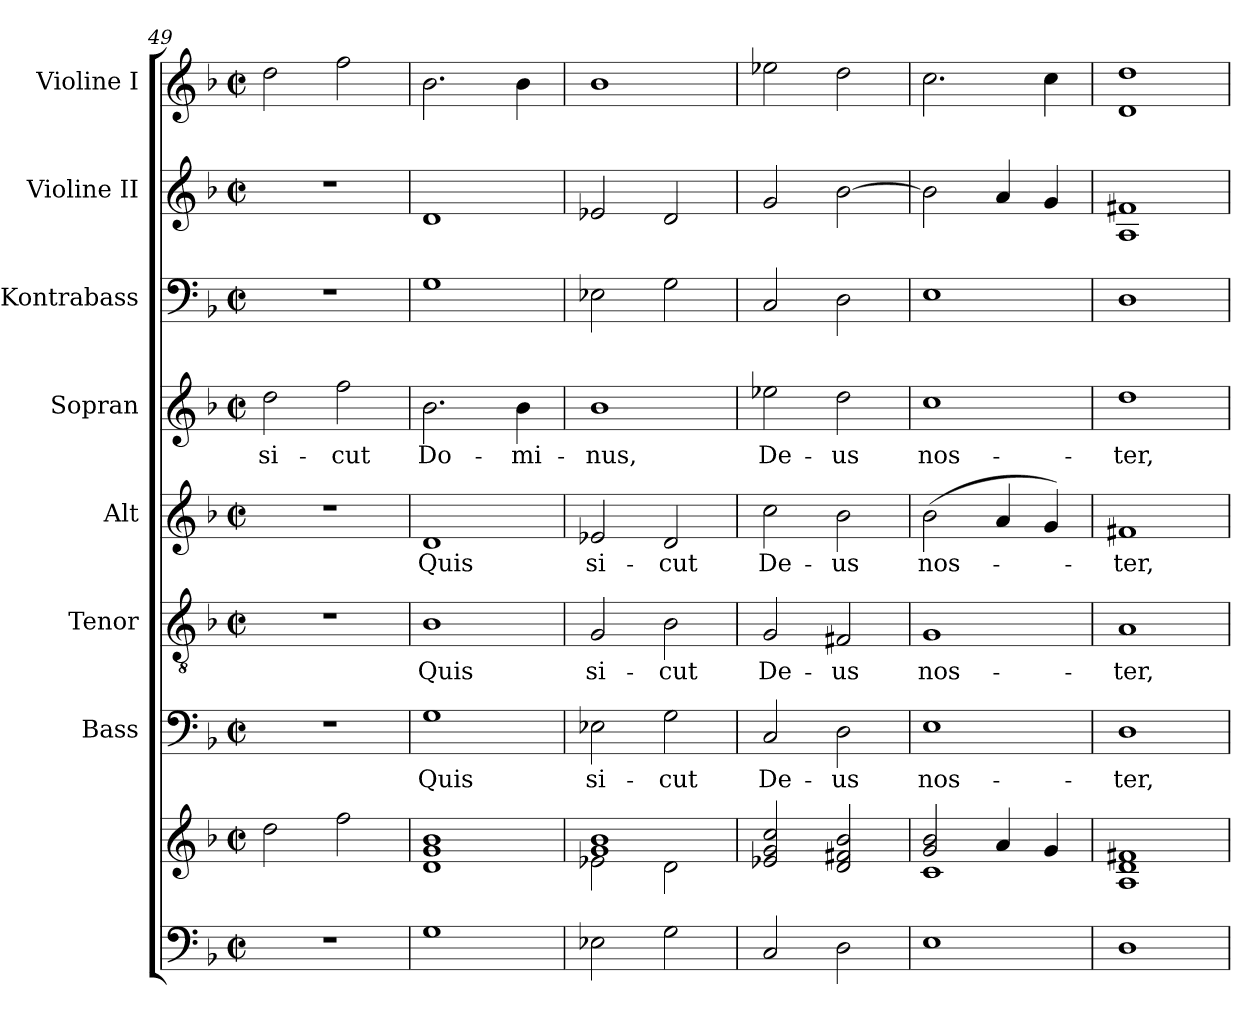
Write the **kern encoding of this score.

**kern	**kern	**kern	**text	**kern	**text	**kern	**text	**kern	**text	**kern	**kern	**kern
*part8	*part8	*part7	*part7	*part6	*part6	*part5	*part5	*part4	*part4	*part3	*part2	*part1
*staff9	*staff8	*staff7	*staff7	*staff6	*staff6	*staff5	*staff5	*staff4	*staff4	*staff3	*staff2	*staff1
*	*	*I"Bass	*	*I"Tenor	*	*I"Alt	*	*I"Sopran	*	*I"Kontrabass	*I"Violine II	*I"Violine I
*	*	*I'B.	*	*I'T.	*	*I'A.	*	*I'S.	*	*I'Kb.	*I'Vl. II	*I'Vl. I
*clefF4	*clefG2	*clefF4	*	*clefGv2	*	*clefG2	*	*clefG2	*	*clefF4	*clefG2	*clefG2
*	*	*	*	*	*	*	*	*	*	*ITrd7c12	*	*
*k[b-]	*k[b-]	*k[b-]	*	*k[b-]	*	*k[b-]	*	*k[b-]	*	*k[b-]	*k[b-]	*k[b-]
*F:	*F:	*F:	*	*F:	*	*F:	*	*F:	*	*F:	*F:	*F:
*M2/2	*M2/2	*M2/2	*	*M2/2	*	*M2/2	*	*M2/2	*	*M2/2	*M2/2	*M2/2
*met(c|)	*met(c|)	*met(c|)	*	*met(c|)	*	*met(c|)	*	*met(c|)	*	*met(c|)	*met(c|)	*met(c|)
=49	=49	=49	=49	=49	=49	=49	=49	=49	=49	=49	=49	=49
!	!	!	!	!	!	!	!	!	!LO:LY:b	!	!	!
1r	2dd\	1r	.	1r	.	1r	.	2dd\	si-	1r	1r	2dd\
!	!	!	!	!	!	!	!	!	!LO:LY:b	!	!	!
.	2ff\	.	.	.	.	.	.	2ff\	-cut	.	.	2ff\
!!LO:PB:g=z
=50	=50	=50	=50	=50	=50	=50	=50	=50	=50	=50	=50	=50
!	!	!	!LO:LY:b	!	!LO:LY:b	!	!LO:LY:b	!	!LO:LY:b	!	!	!
1G	1d 1g 1b-	1G	Quis	1B-	Quis	1d	Quis	2.b-\	Do-	1GG	1d	2.b-\
!	!	!	!	!	!	!	!	!	!LO:LY:b	!	!	!
.	.	.	.	.	.	.	.	4b-\	-mi-	.	.	4b-\
=51	=51	=51	=51	=51	=51	=51	=51	=51	=51	=51	=51	=51
*	*^	*	*	*	*	*	*	*	*	*	*	*
!	!	!	!	!LO:LY:b	!	!LO:LY:b	!	!LO:LY:b	!	!LO:LY:b	!	!	!
2E-X\	1g 1b-	2e-X\	2E-X\	si-	2G/	si-	2e-X/	si-	1b-	-nus,	2EE-X\	2e-X/	1b-
!	!	!	!	!LO:LY:b	!	!LO:LY:b	!	!LO:LY:b	!	!	!	!	!
2G\	.	2d\	2G\	-cut	2B-\	-cut	2d/	-cut	.	.	2GG\	2d/	.
=52	=52	=52	=52	=52	=52	=52	=52	=52	=52	=52	=52	=52	=52
!	!	!	!	!LO:LY:b	!	!LO:LY:b	!	!LO:LY:b	!	!LO:LY:b	!	!	!
*	*v	*v	*	*	*	*	*	*	*	*	*	*	*
2C/	2e-X/ 2g/ 2cc/	2C/	De-	2G/	De-	2cc\	De-	2ee-X\	De-	2CC/	2g/	2ee-X\
!	!	!	!LO:LY:b	!	!LO:LY:b	!	!LO:LY:b	!	!LO:LY:b	!	!	!
2D\	2d/ 2f#X/ 2b-/	2D\	-us	2F#X/	-us	2b-\	-us	2dd\	-us	2DD\	[2b-\	2dd\
=53	=53	=53	=53	=53	=53	=53	=53	=53	=53	=53	=53	=53
*	*^	*	*	*	*	*	*	*	*	*	*	*
!	!	!	!	!LO:LY:b	!	!LO:LY:b	!	!LO:LY:b	!	!LO:LY:b	!	!	!
1E	2g/ 2b-/	1c	1E	nos-	1G	nos-	(>2b-\	nos-	1cc	nos-	1EE	2b-\]	2.cc\
.	4a/	.	.	.	.	.	4a/	.	.	.	.	4a/	.
.	4g/	.	.	.	.	.	4g/)	.	.	.	.	4g/	4cc\
*	*v	*v	*	*	*	*	*	*	*	*	*	*	*
=54	=54	=54	=54	=54	=54	=54	=54	=54	=54	=54	=54	=54
!	!	!	!LO:LY:b	!	!LO:LY:b	!	!LO:LY:b	!	!LO:LY:b	!	!	!
1D	1A 1d 1f#X	1D	-ter,	1A	-ter,	1f#X	-ter,	1dd	-ter,	1DD	1A 1f#X	1d 1dd
=	=	=	=	=	=	=	=	=	=	=	=	=
*-	*-	*-	*-	*-	*-	*-	*-	*-	*-	*-	*-	*-
